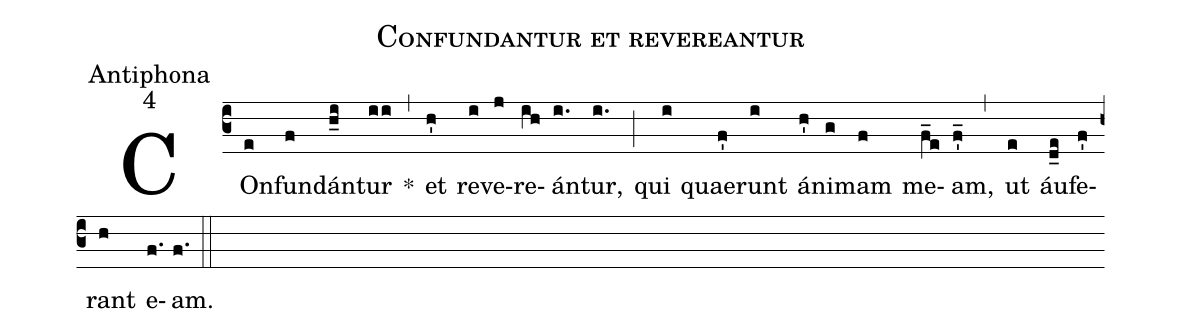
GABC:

name:Confundantur et revereantur;
office-part:Antiphona;
mode:4;
%%
(c3) COn(e)fun(f)dán(h_i)tur(ii) *(,) et(h') re(i)ve(j)re(ih)án(i.)tur,(i.) (;) qui(i) quae(f')runt(i) á(h')ni(g)mam(f) me(f_e)am,(f'_) (,) ut(e) áu(d_e)fe(f')rant(h) e(f.)am.(f.) (::)
